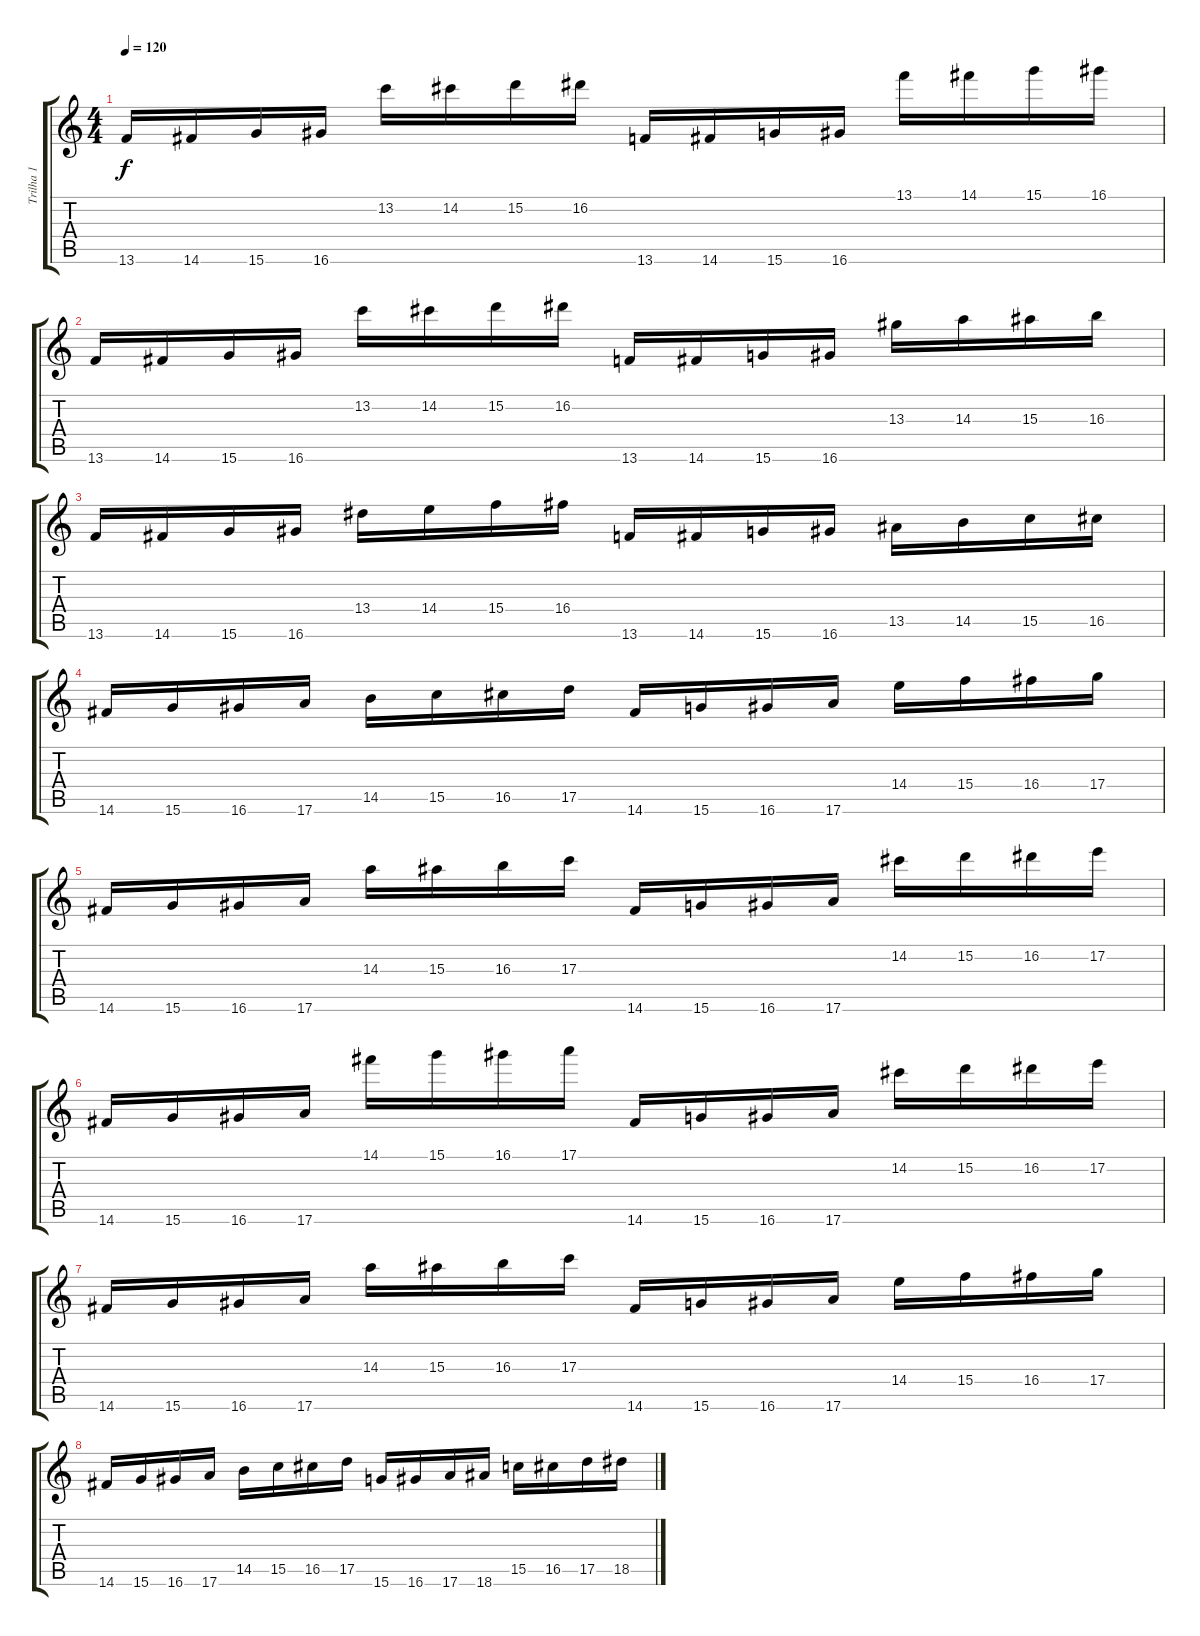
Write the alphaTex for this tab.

\track ("Trilha 1" "Trilha 1") {instrument overdrivenguitar}
\staff {score tabs}
\tuning (E4 B3 G3 D3 A2 E2) {hide}
\ts (4 4)
\tempo 120
\clef g2
\ks c
13.6.16{dy f} 14.6.16 15.6.16 16.6.16 13.2.16 14.2.16 15.2.16 16.2.16 13.6.16 14.6.16 15.6.16 16.6.16 13.1.16 14.1.16 15.1.16 16.1.16 |
13.6.16 14.6.16 15.6.16 16.6.16 13.2.16 14.2.16 15.2.16 16.2.16 13.6.16 14.6.16 15.6.16 16.6.16 13.3.16 14.3.16 15.3.16 16.3.16 |
13.6.16 14.6.16 15.6.16 16.6.16 13.4.16 14.4.16 15.4.16 16.4.16 13.6.16 14.6.16 15.6.16 16.6.16 13.5.16 14.5.16 15.5.16 16.5.16 |
14.6.16 15.6.16 16.6.16 17.6.16 14.5.16 15.5.16 16.5.16 17.5.16 14.6.16 15.6.16 16.6.16 17.6.16 14.4.16 15.4.16 16.4.16 17.4.16 |
14.6.16 15.6.16 16.6.16 17.6.16 14.3.16 15.3.16 16.3.16 17.3.16 14.6.16 15.6.16 16.6.16 17.6.16 14.2.16 15.2.16 16.2.16 17.2.16 |
14.6.16 15.6.16 16.6.16 17.6.16 14.1.16 15.1.16 16.1.16 17.1.16 14.6.16 15.6.16 16.6.16 17.6.16 14.2.16 15.2.16 16.2.16 17.2.16 |
14.6.16 15.6.16 16.6.16 17.6.16 14.3.16 15.3.16 16.3.16 17.3.16 14.6.16 15.6.16 16.6.16 17.6.16 14.4.16 15.4.16 16.4.16 17.4.16 |
14.6.16 15.6.16 16.6.16 17.6.16 14.5.16 15.5.16 16.5.16 17.5.16 15.6.16 16.6.16 17.6.16 18.6.16 15.5.16 16.5.16 17.5.16 18.5.16
